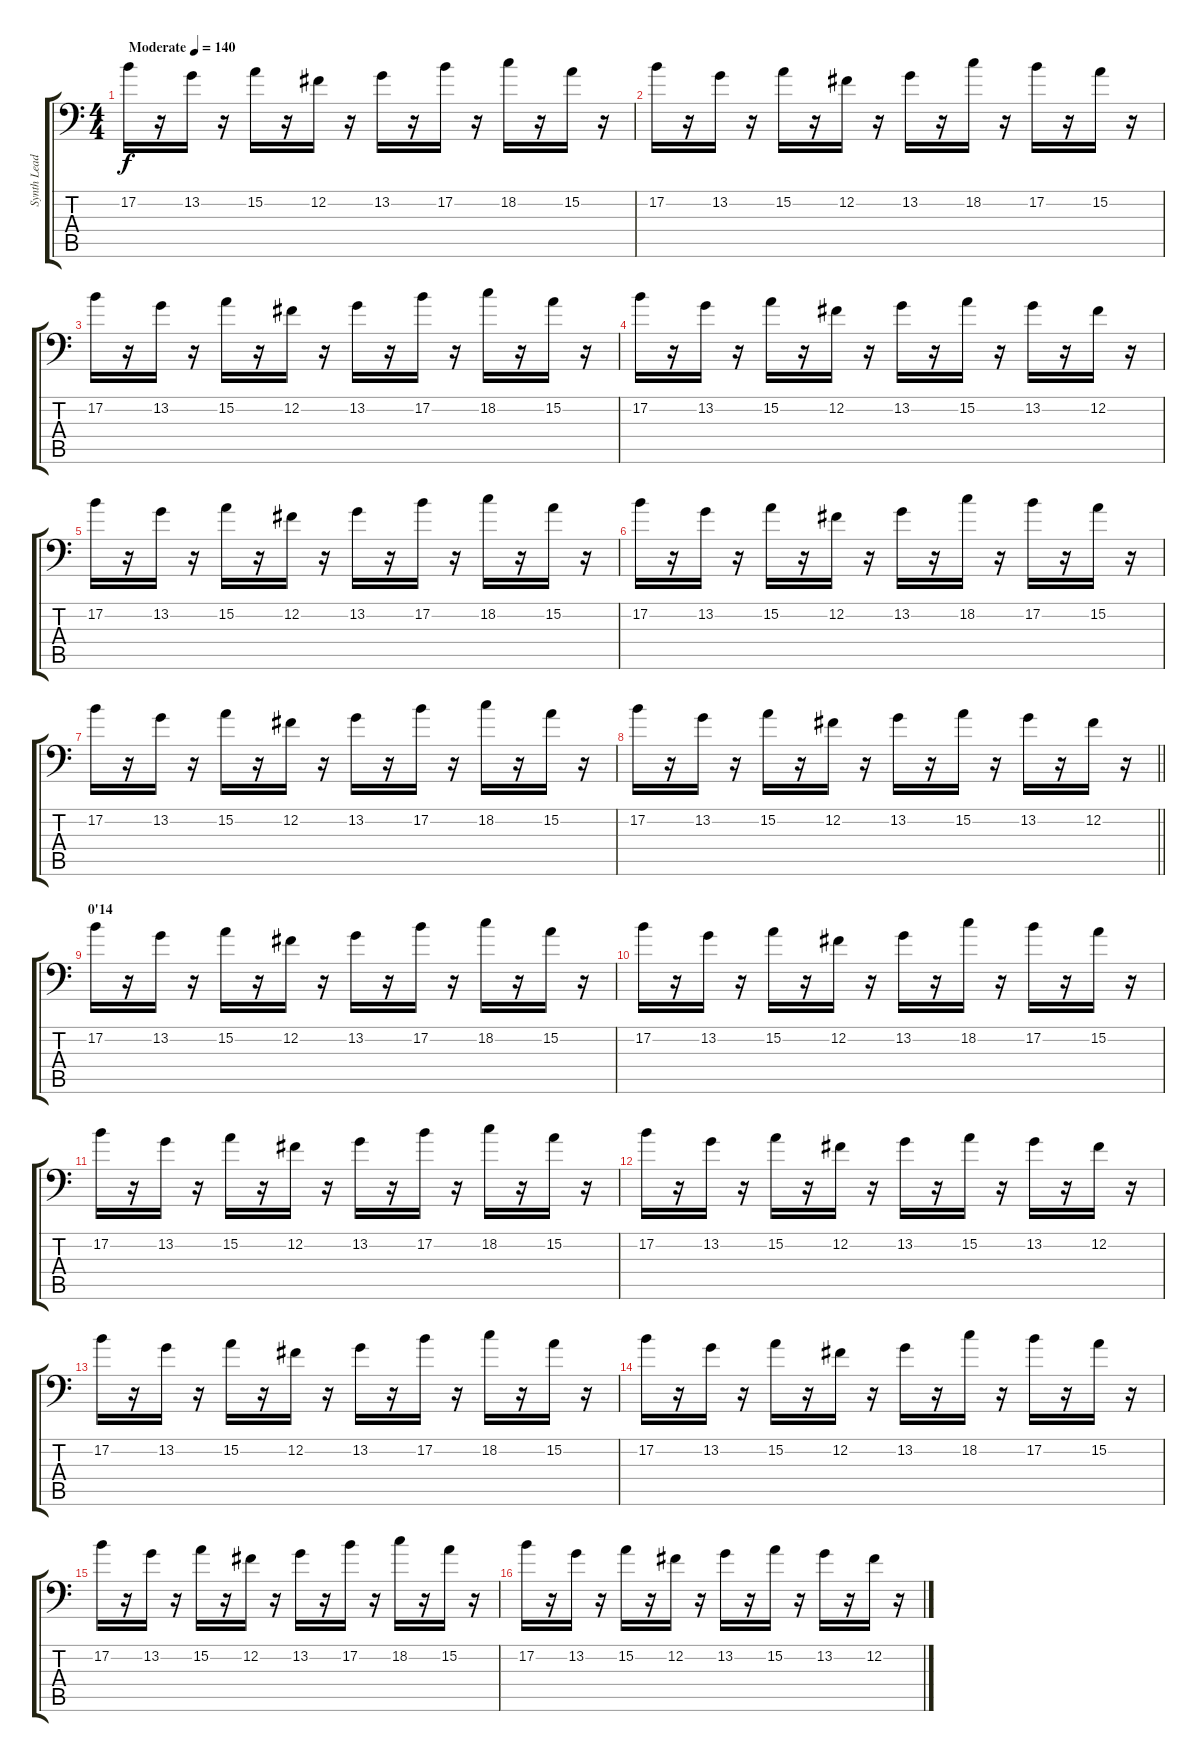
\track ("Synth Lead 2" "Synth Lead") {instrument lead2sawtooth}
\staff {score tabs}
\tuning (B3 Gb3 D3 A2 E2 A1) {hide}
\ts (4 4)
\tempo (140 "Moderate")
\clef f4
\ks c
17.2.16{dy f instrument lead2sawtooth} r.16 13.2.16 r.16 15.2.16 r.16 12.2.16 r.16 13.2.16 r.16 17.2.16 r.16 18.2.16 r.16 15.2.16 r.16 |
17.2.16 r.16 13.2.16 r.16 15.2.16 r.16 12.2.16 r.16 13.2.16 r.16 18.2.16 r.16 17.2.16 r.16 15.2.16 r.16 |
17.2.16 r.16 13.2.16 r.16 15.2.16 r.16 12.2.16 r.16 13.2.16 r.16 17.2.16 r.16 18.2.16 r.16 15.2.16 r.16 |
17.2.16 r.16 13.2.16 r.16 15.2.16 r.16 12.2.16 r.16 13.2.16 r.16 15.2.16 r.16 13.2.16 r.16 12.2.16 r.16 |
17.2.16 r.16 13.2.16 r.16 15.2.16 r.16 12.2.16 r.16 13.2.16 r.16 17.2.16 r.16 18.2.16 r.16 15.2.16 r.16 |
17.2.16 r.16 13.2.16 r.16 15.2.16 r.16 12.2.16 r.16 13.2.16 r.16 18.2.16 r.16 17.2.16 r.16 15.2.16 r.16 |
17.2.16 r.16 13.2.16 r.16 15.2.16 r.16 12.2.16 r.16 13.2.16 r.16 17.2.16 r.16 18.2.16 r.16 15.2.16 r.16 |
\barLineRight lightlight
17.2.16 r.16 13.2.16 r.16 15.2.16 r.16 12.2.16 r.16 13.2.16 r.16 15.2.16 r.16 13.2.16 r.16 12.2.16 r.16 |
\section ("" "0'14")
17.2.16 r.16 13.2.16 r.16 15.2.16 r.16 12.2.16 r.16 13.2.16 r.16 17.2.16 r.16 18.2.16 r.16 15.2.16 r.16 |
17.2.16 r.16 13.2.16 r.16 15.2.16 r.16 12.2.16 r.16 13.2.16 r.16 18.2.16 r.16 17.2.16 r.16 15.2.16 r.16 |
17.2.16 r.16 13.2.16 r.16 15.2.16 r.16 12.2.16 r.16 13.2.16 r.16 17.2.16 r.16 18.2.16 r.16 15.2.16 r.16 |
17.2.16 r.16 13.2.16 r.16 15.2.16 r.16 12.2.16 r.16 13.2.16 r.16 15.2.16 r.16 13.2.16 r.16 12.2.16 r.16 |
17.2.16 r.16 13.2.16 r.16 15.2.16 r.16 12.2.16 r.16 13.2.16 r.16 17.2.16 r.16 18.2.16 r.16 15.2.16 r.16 |
17.2.16 r.16 13.2.16 r.16 15.2.16 r.16 12.2.16 r.16 13.2.16 r.16 18.2.16 r.16 17.2.16 r.16 15.2.16 r.16 |
17.2.16 r.16 13.2.16 r.16 15.2.16 r.16 12.2.16 r.16 13.2.16 r.16 17.2.16 r.16 18.2.16 r.16 15.2.16 r.16 |
17.2.16 r.16 13.2.16 r.16 15.2.16 r.16 12.2.16 r.16 13.2.16 r.16 15.2.16 r.16 13.2.16 r.16 12.2.16 r.16
